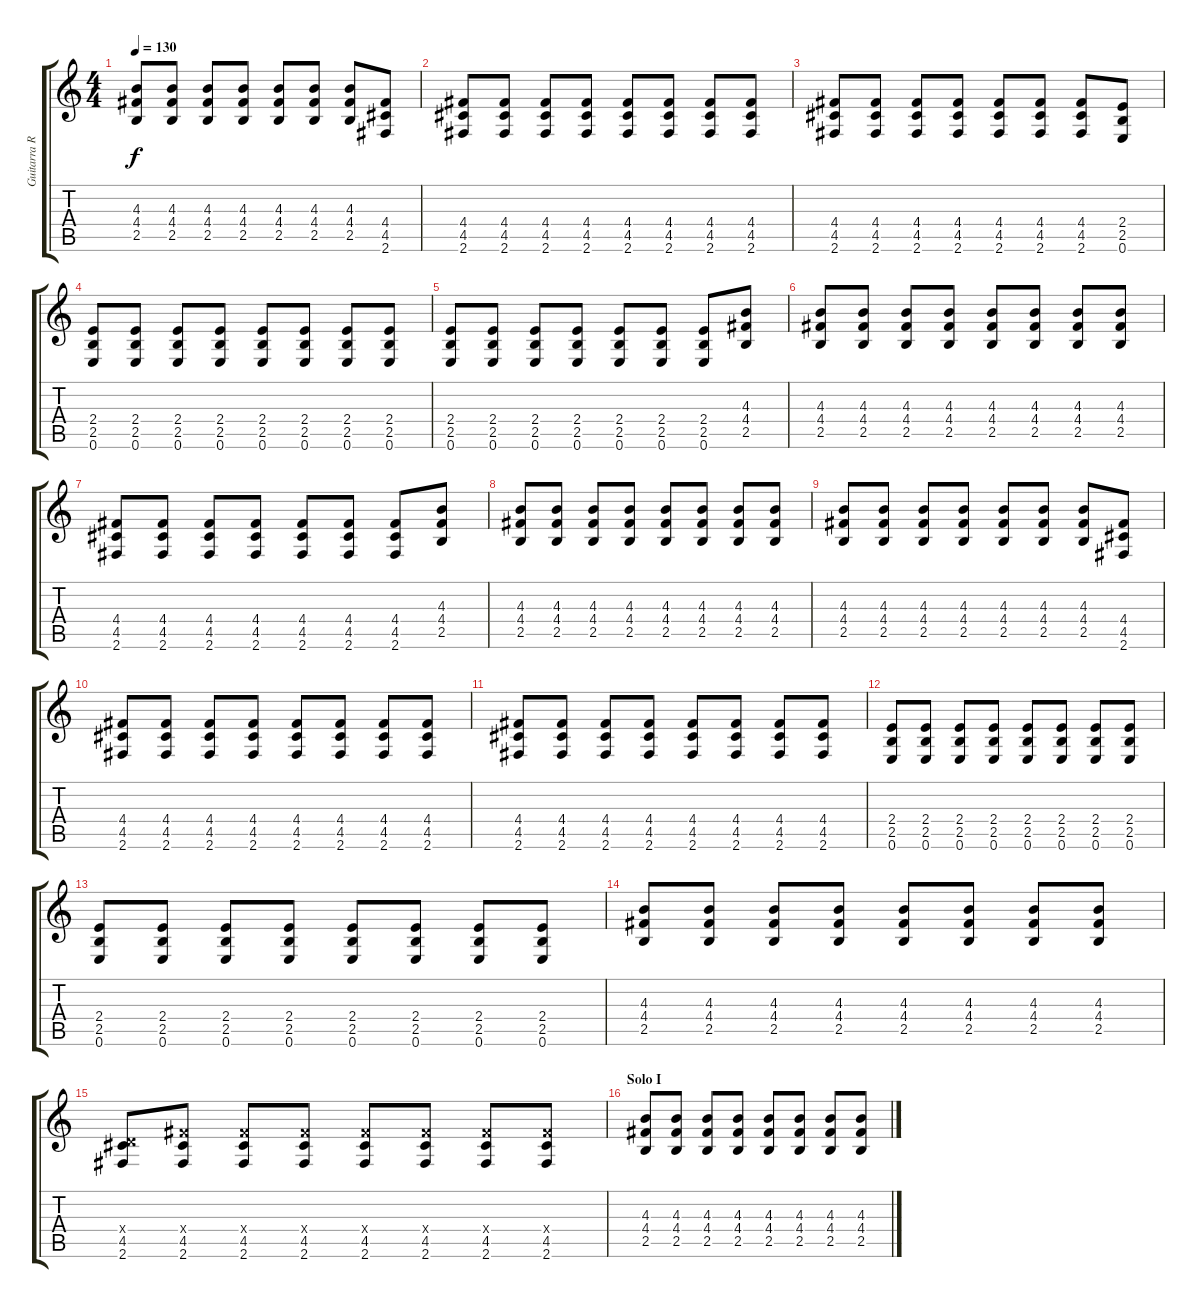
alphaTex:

\track ("Guitarra Ritmica" "Guitarra R") {instrument overdrivenguitar}
\staff {score tabs}
\tuning (E4 B3 G3 D3 A2 E2) {hide}
\ts (4 4)
\tempo 130
\clef g2
\ks c
(4.3 4.4 2.5).8{dy f} (4.3 4.4 2.5).8 (4.3 4.4 2.5).8 (4.3 4.4 2.5).8 (4.3 4.4 2.5).8 (4.3 4.4 2.5).8 (4.3 4.4 2.5).8 (4.4 4.5 2.6).8 |
(4.4 4.5 2.6).8 (4.4 4.5 2.6).8 (4.4 4.5 2.6).8 (4.4 4.5 2.6).8 (4.4 4.5 2.6).8 (4.4 4.5 2.6).8 (4.4 4.5 2.6).8 (4.4 4.5 2.6).8 |
(4.4 4.5 2.6).8 (4.4 4.5 2.6).8 (4.4 4.5 2.6).8 (4.4 4.5 2.6).8 (4.4 4.5 2.6).8 (4.4 4.5 2.6).8 (4.4 4.5 2.6).8 (2.4 2.5 0.6).8 |
(2.4 2.5 0.6).8 (2.4 2.5 0.6).8 (2.4 2.5 0.6).8 (2.4 2.5 0.6).8 (2.4 2.5 0.6).8 (2.4 2.5 0.6).8 (2.4 2.5 0.6).8 (2.4 2.5 0.6).8 |
(2.4 2.5 0.6).8 (2.4 2.5 0.6).8 (2.4 2.5 0.6).8 (2.4 2.5 0.6).8 (2.4 2.5 0.6).8 (2.4 2.5 0.6).8 (2.4 2.5 0.6).8 (4.3 4.4 2.5).8 |
(4.3 4.4 2.5).8 (4.3 4.4 2.5).8 (4.3 4.4 2.5).8 (4.3 4.4 2.5).8 (4.3 4.4 2.5).8 (4.3 4.4 2.5).8 (4.3 4.4 2.5).8 (4.3 4.4 2.5).8 |
(4.4 4.5 2.6).8 (4.4 4.5 2.6).8 (4.4 4.5 2.6).8 (4.4 4.5 2.6).8 (4.4 4.5 2.6).8 (4.4 4.5 2.6).8 (4.4 4.5 2.6).8 (4.3 4.4 2.5).8 |
(4.3 4.4 2.5).8 (4.3 4.4 2.5).8 (4.3 4.4 2.5).8 (4.3 4.4 2.5).8 (4.3 4.4 2.5).8 (4.3 4.4 2.5).8 (4.3 4.4 2.5).8 (4.3 4.4 2.5).8 |
(4.3 4.4 2.5).8 (4.3 4.4 2.5).8 (4.3 4.4 2.5).8 (4.3 4.4 2.5).8 (4.3 4.4 2.5).8 (4.3 4.4 2.5).8 (4.3 4.4 2.5).8 (4.4 4.5 2.6).8 |
(4.4 4.5 2.6).8 (4.4 4.5 2.6).8 (4.4 4.5 2.6).8 (4.4 4.5 2.6).8 (4.4 4.5 2.6).8 (4.4 4.5 2.6).8 (4.4 4.5 2.6).8 (4.4 4.5 2.6).8 |
(4.4 4.5 2.6).8 (4.4 4.5 2.6).8 (4.4 4.5 2.6).8 (4.4 4.5 2.6).8 (4.4 4.5 2.6).8 (4.4 4.5 2.6).8 (4.4 4.5 2.6).8 (4.4 4.5 2.6).8 |
(2.4 2.5 0.6).8 (2.4 2.5 0.6).8 (2.4 2.5 0.6).8 (2.4 2.5 0.6).8 (2.4 2.5 0.6).8 (2.4 2.5 0.6).8 (2.4 2.5 0.6).8 (2.4 2.5 0.6).8 |
(2.4 2.5 0.6).8 (2.4 2.5 0.6).8 (2.4 2.5 0.6).8 (2.4 2.5 0.6).8 (2.4 2.5 0.6).8 (2.4 2.5 0.6).8 (2.4 2.5 0.6).8 (2.4 2.5 0.6).8 |
(4.3 4.4 2.5).8 (4.3 4.4 2.5).8 (4.3 4.4 2.5).8 (4.3 4.4 2.5).8 (4.3 4.4 2.5).8 (4.3 4.4 2.5).8 (4.3 4.4 2.5).8 (4.3 4.4 2.5).8 |
(0.4{x} 4.5 2.6).8 (4.4{x} 4.5 2.6).8 (4.4{x} 4.5 2.6).8 (4.4{x} 4.5 2.6).8 (4.4{x} 4.5 2.6).8 (4.4{x} 4.5 2.6).8 (4.4{x} 4.5 2.6).8 (4.4{x} 4.5 2.6).8 |
\section ("" "Solo I")
(4.3 4.4 2.5).8 (4.3 4.4 2.5).8 (4.3 4.4 2.5).8 (4.3 4.4 2.5).8 (4.3 4.4 2.5).8 (4.3 4.4 2.5).8 (4.3 4.4 2.5).8 (4.3 4.4 2.5).8
